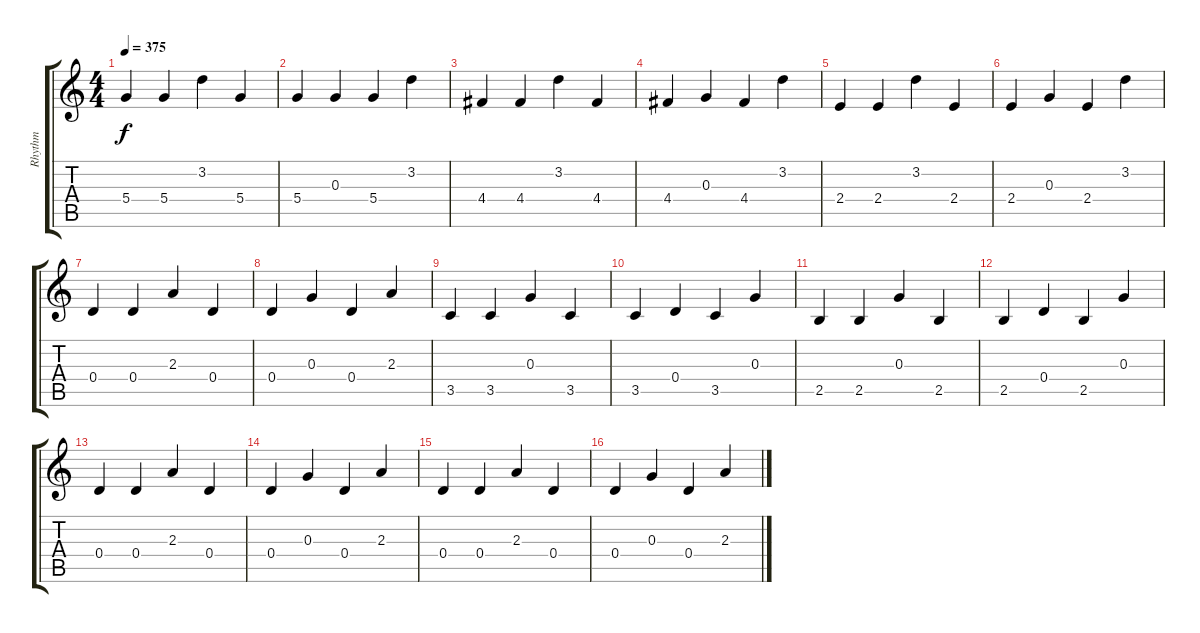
\track ("Rhythm" "Rhythm") {instrument acousticguitarsteel}
\staff {score tabs}
\tuning (E4 B3 G3 D3 A2 E2) {hide}
\ts (4 4)
\tempo 375
\clef g2
\ks c
5.4.4{dy f} 5.4.4 3.2.4 5.4.4 |
5.4.4 0.3.4 5.4.4 3.2.4 |
4.4.4 4.4.4 3.2.4 4.4.4 |
4.4.4 0.3.4 4.4.4 3.2.4 |
2.4.4 2.4.4 3.2.4 2.4.4 |
2.4.4 0.3.4 2.4.4 3.2.4 |
0.4.4 0.4.4 2.3.4 0.4.4 |
0.4.4 0.3.4 0.4.4 2.3.4 |
3.5.4 3.5.4 0.3.4 3.5.4 |
3.5.4 0.4.4 3.5.4 0.3.4 |
2.5.4 2.5.4 0.3.4 2.5.4 |
2.5.4 0.4.4 2.5.4 0.3.4 |
0.4.4 0.4.4 2.3.4 0.4.4 |
0.4.4 0.3.4 0.4.4 2.3.4 |
0.4.4 0.4.4 2.3.4 0.4.4 |
0.4.4 0.3.4 0.4.4 2.3.4
